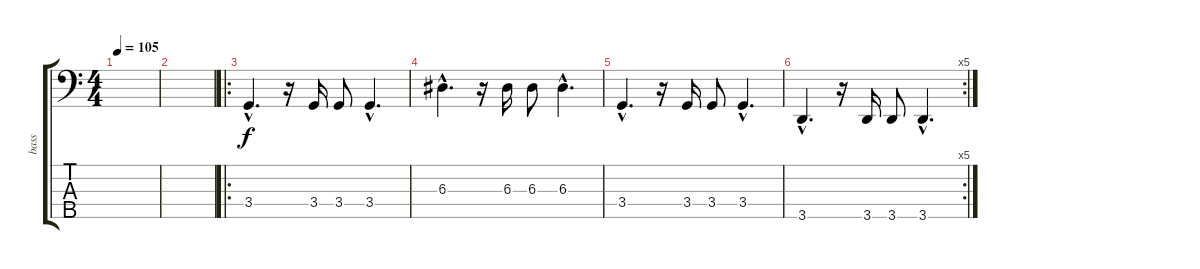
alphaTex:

\track ("bass" "bass") {instrument electricguitarclean}
\staff {score tabs}
\tuning (G2 D2 A1 E1 B0) {hide}
\ts (4 4)
\tempo 105
\clef f4
\ks c
|
|
\ro
3.4{hac}.4{d} r.16 3.4.16 3.4.8 3.4{hac}.4{d} |
6.3{hac}.4{d} r.16 6.3.16 6.3.8 6.3{hac}.4{d} |
3.4{hac}.4{d} r.16 3.4.16 3.4.8 3.4{hac}.4{d} |
\rc 5
3.5{hac}.4{d} r.16 3.5.16 3.5.8 3.5{hac}.4{d}
